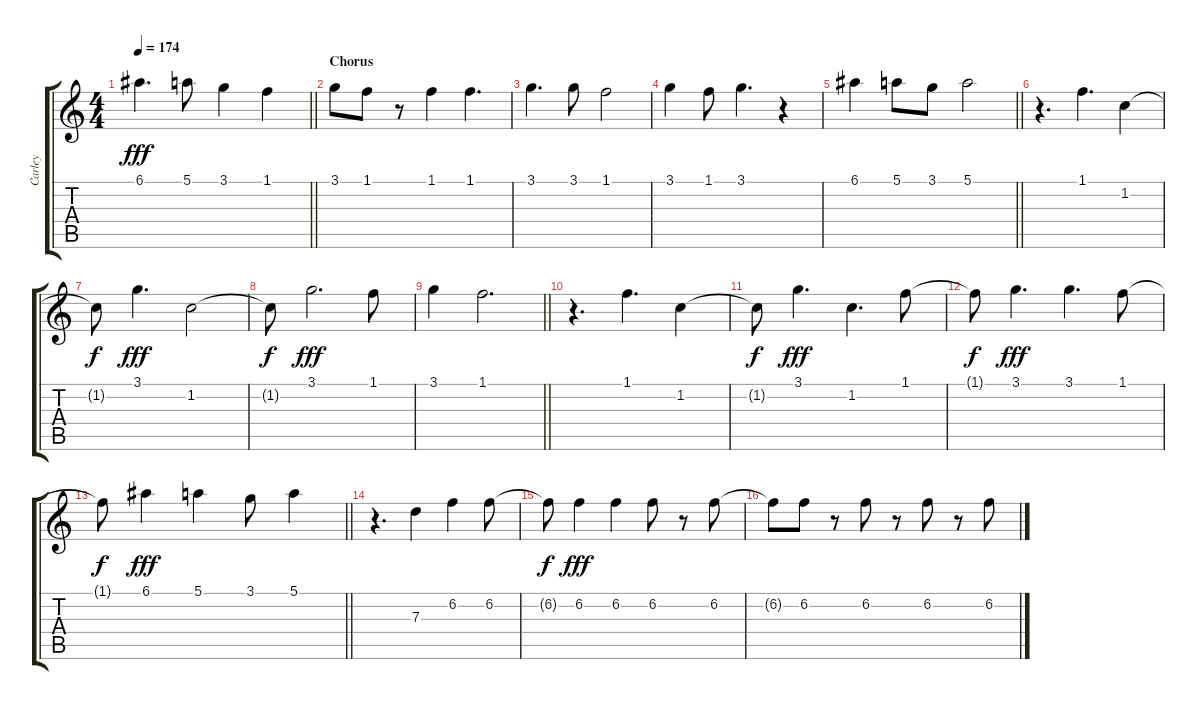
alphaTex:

\track ("Carley" "Carley") {instrument stringensemble1}
\staff {score tabs}
\tuning (E5 B4 G4 D4 A3 E3) {hide}
\ts (4 4)
\tempo 174
\clef g2
\barLineRight lightlight
\ks c
6.1.4{d dy fff} 5.1.8 3.1.4 1.1.4 |
\section ("" "Chorus")
3.1.8 1.1.8 r.8 1.1.4 1.1.4{d} |
3.1.4{d} 3.1.8 1.1.2 |
3.1.4 1.1.8 3.1.4{d} r.4 |
\barLineRight lightlight
6.1.4 5.1.8 3.1.8 5.1.2 |
r.4{d} 1.1.4{d} 1.2.4 |
1.2{t}.8{dy f} 3.1.4{d dy fff} 1.2.2 |
1.2{t}.8{dy f} 3.1.2{d dy fff} 1.1.8 |
\barLineRight lightlight
3.1.4 1.1.2{d} |
r.4{d} 1.1.4{d} 1.2.4 |
1.2{t}.8{dy f} 3.1.4{d dy fff} 1.2.4{d} 1.1.8 |
1.1{t}.8{dy f} 3.1.4{d dy fff} 3.1.4{d} 1.1.8 |
\barLineRight lightlight
1.1{t}.8{dy f} 6.1.4{dy fff} 5.1.4 3.1.8 5.1.4 |
r.4{d} 7.3.4 6.2.4 6.2.8 |
6.2{t}.8{dy f} 6.2.4{dy fff} 6.2.4 6.2.8 r.8 6.2.8 |
6.2{t}.8 6.2.8 r.8 6.2.8 r.8 6.2.8 r.8 6.2.8
